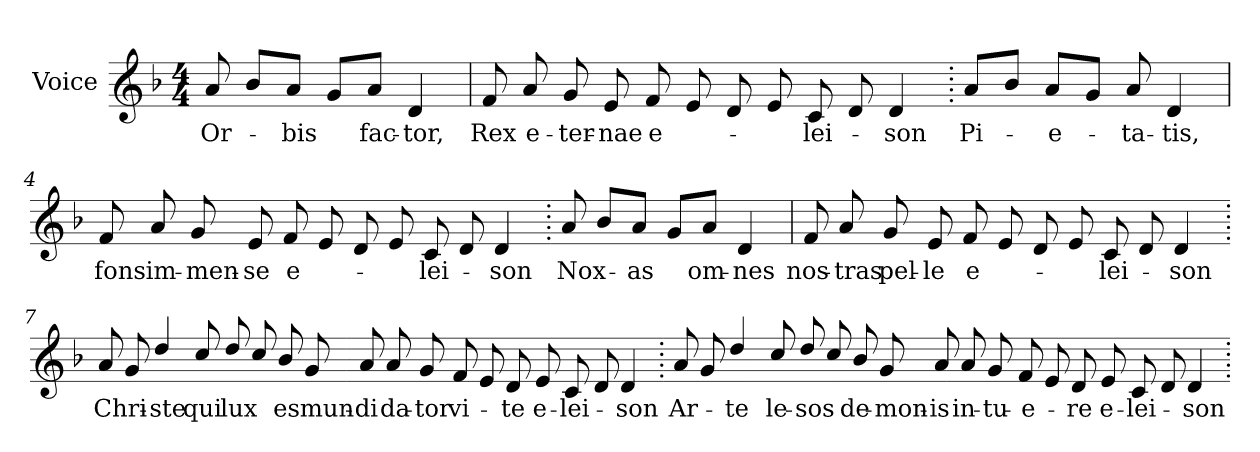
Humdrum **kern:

**kern	**text
*part1	*part1
*staff1	*staff1
*I"Voice	*
*I'Voice	*
!!LO:PB:g=z
*clefG2	*
*k[b-]	*
*F:	*
*M4/4	*
=1	=1
!	!LO:LY:b:color=#000000
8ai/	Or-
8b-i/L	.
!	!LO:LY:b:color=#000000
8ai/J	-bis
8gi/L	.
!	!LO:LY:b:color=#000000
8ai/J	fac-
!	!LO:LY:b:color=#000000
4di/	-tor,
=2`	=2`
!	!LO:LY:b:color=#000000
8fi/	Rex
!	!LO:LY:b:color=#000000
8ai/	e-
!	!LO:LY:b:color=#000000
8gi/	-ter-
!	!LO:LY:b:color=#000000
8ei/	-nae
!	!LO:LY:b:color=#000000
8fi/	e-
8ei/	.
8di/	.
8ei/	.
!	!LO:LY:b:color=#000000
8ci/	-lei-
8di/	.
!	!LO:LY:b:color=#000000
4di/	-son
!!LO:LB:g=z
=3.	=3.
!	!LO:LY:b:color=#000000
8ai/L	Pi-
8b-i/J	.
!	!LO:LY:b:color=#000000
8ai/L	-e-
8gi/J	.
!	!LO:LY:b:color=#000000
8ai/	-ta-
!	!LO:LY:b:color=#000000
4di/	-tis,
=4`	=4`
!	!LO:LY:b:color=#000000
8fi/	fons
!	!LO:LY:b:color=#000000
8ai/	im-
!	!LO:LY:b:color=#000000
8gi/	-men-
!	!LO:LY:b:color=#000000
8ei/	-se
!	!LO:LY:b:color=#000000
8fi/	e-
8ei/	.
8di/	.
8ei/	.
!	!LO:LY:b:color=#000000
8ci/	-lei-
8di/	.
!	!LO:LY:b:color=#000000
4di/	-son
!!LO:LB:g=z
=5.	=5.
!	!LO:LY:b:color=#000000
8ai/	Nox-
8b-i/L	.
!	!LO:LY:b:color=#000000
8ai/J	-as
8gi/L	.
!	!LO:LY:b:color=#000000
8ai/J	om-
!	!LO:LY:b:color=#000000
4di/	-nes
=6`	=6`
!	!LO:LY:b:color=#000000
8fi/	nos-
!	!LO:LY:b:color=#000000
8ai/	-tras
!	!LO:LY:b:color=#000000
8gi/	pel-
!	!LO:LY:b:color=#000000
8ei/	-le
!	!LO:LY:b:color=#000000
8fi/	e-
8ei/	.
8di/	.
8ei/	.
!	!LO:LY:b:color=#000000
8ci/	-lei-
8di/	.
!	!LO:LY:b:color=#000000
4di/	-son
!!LO:LB:g=z
=7.	=7.
!	!LO:LY:b:color=#000000
8ai/	Chri-
8gi/	.
!	!LO:LY:b:color=#000000
4ddi/	-ste
!	!LO:LY:b:color=#000000
8cci/	qui
!	!LO:LY:b:color=#000000
8ddi/	lux
8cci/	.
!	!LO:LY:b:color=#000000
8b-i/	es
!	!LO:LY:b:color=#000000
8gi/	mun-
!	!LO:LY:b:color=#000000
8ai/	-di
!	!LO:LY:b:color=#000000
8ai/	da-
!	!LO:LY:b:color=#000000
8gi/	-tor
!	!LO:LY:b:color=#000000
8fi/	vi-
8ei/	.
!	!LO:LY:b:color=#000000
8di/	-te
!	!LO:LY:b:color=#000000
8ei/	e-
!	!LO:LY:b:color=#000000
8ci/	-lei-
8di/	.
!	!LO:LY:b:color=#000000
4di/	-son
!!LO:LB:g=z
=8.	=8.
!	!LO:LY:b:color=#000000
8ai/	Ar-
8gi/	.
!	!LO:LY:b:color=#000000
4ddi/	-te
!	!LO:LY:b:color=#000000
8cci/	le-
!	!LO:LY:b:color=#000000
8ddi/	-sos
8cci/	.
!	!LO:LY:b:color=#000000
8b-i/	de-
!	!LO:LY:b:color=#000000
8gi/	-mon-
!	!LO:LY:b:color=#000000
8ai/	-is
!	!LO:LY:b:color=#000000
8ai/	in-
!	!LO:LY:b:color=#000000
8gi/	-tu-
!	!LO:LY:b:color=#000000
8fi/	-e-
8ei/	.
!	!LO:LY:b:color=#000000
8di/	-re
!	!LO:LY:b:color=#000000
8ei/	e-
!	!LO:LY:b:color=#000000
8ci/	-lei-
8di/	.
!	!LO:LY:b:color=#000000
4di/	-son
=.	=.
*-	*-
